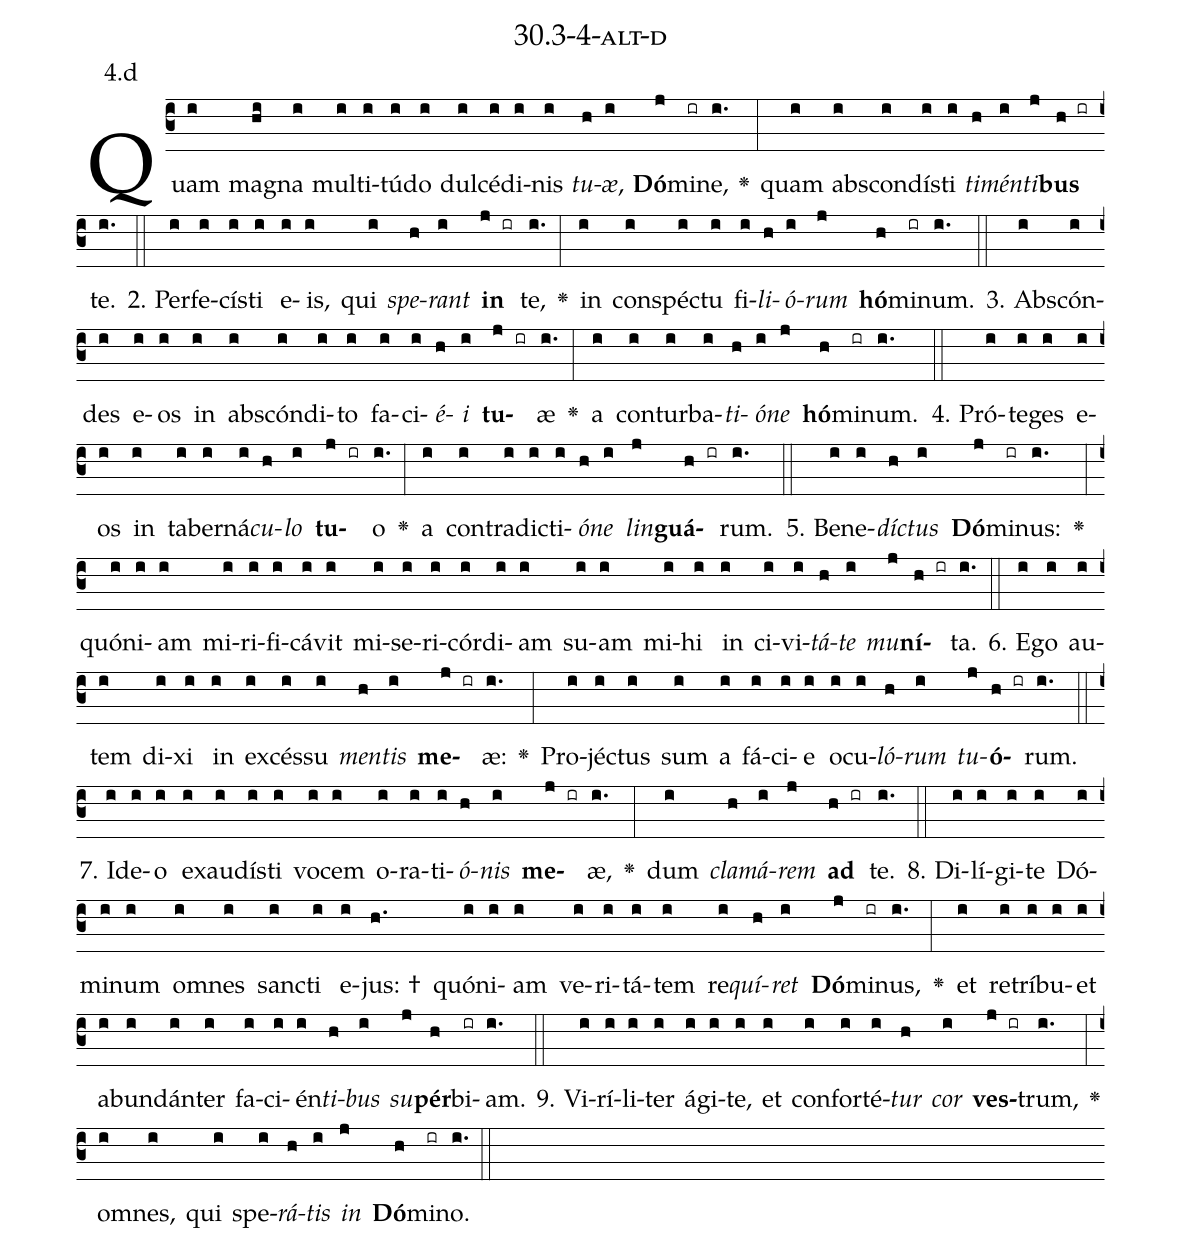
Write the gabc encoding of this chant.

name: 30.3-4-alt-d;
annotation: 4.d;
%%
(c3)Quam(i) ma(hi)gna(i) mul(i)ti(i)tú(i)do(i) dul(i)cé(i)di(i)nis(i) <i>tu</i>(h)<i>æ</i>,(i) <b>Dó</b>(j)mi(ir)ne,(i.) <v>\greheightstar</v>(:) quam(i) abs(i)con(i)dís(i)ti(i) <i>ti</i>(h)<i>mén</i>(i)<i>ti</i>(j)<b>bus</b>(h ir) te.(i.) (::)
2. Per(i)fe(i)cís(i)ti(i) e(i)is,(i) qui(i) <i>spe</i>(h)<i>rant</i>(i) <b>in</b>(j ir) te,(i.) <v>\greheightstar</v>(:) in(i) con(i)spéc(i)tu(i) fi(i)<i>li</i>(h)<i>ó</i>(i)<i>rum</i>(j) <b>hó</b>(h)mi(ir)num.(i.) (::)
3. Abs(i)cón(i)des(i) e(i)os(i) in(i) abs(i)cón(i)di(i)to(i) fa(i)ci(i)<i>é</i>(h)<i>i</i>(i) <b>tu</b>(j ir)æ(i.) <v>\greheightstar</v>(:) a(i) con(i)tur(i)ba(i)<i>ti</i>(h)<i>ó</i>(i)<i>ne</i>(j) <b>hó</b>(h)mi(ir)num.(i.) (::)
4. Pró(i)te(i)ges(i) e(i)os(i) in(i) ta(i)ber(i)ná(i)<i>cu</i>(h)<i>lo</i>(i) <b>tu</b>(j ir)o(i.) <v>\greheightstar</v>(:) a(i) con(i)tra(i)dic(i)ti(i)<i>ó</i>(h)<i>ne</i>(i) <i>lin</i>(j)<b>guá</b>(h ir)rum.(i.) (::)
5. Be(i)ne(i)<i>díc</i>(h)<i>tus</i>(i) <b>Dó</b>(j)mi(ir)nus:(i.) <v>\greheightstar</v>(:) quón(i)i(i)am(i) mi(i)ri(i)fi(i)cá(i)vit(i) mi(i)se(i)ri(i)cór(i)di(i)am(i) su(i)am(i) mi(i)hi(i) in(i) ci(i)vi(i)<i>tá</i>(h)<i>te</i>(i) <i>mu</i>(j)<b>ní</b>(h ir)ta.(i.) (::)
6. E(i)go(i) au(i)tem(i) di(i)xi(i) in(i) ex(i)cés(i)su(i) <i>men</i>(h)<i>tis</i>(i) <b>me</b>(j ir)æ:(i.) <v>\greheightstar</v>(:) Pro(i)jéc(i)tus(i) sum(i) a(i) fá(i)ci(i)e(i) o(i)cu(i)<i>ló</i>(h)<i>rum</i>(i) <i>tu</i>(j)<b>ó</b>(h ir)rum.(i.) (::)
7. Id(i)e(i)o(i) ex(i)au(i)dís(i)ti(i) vo(i)cem(i) o(i)ra(i)ti(i)<i>ó</i>(h)<i>nis</i>(i) <b>me</b>(j ir)æ,(i.) <v>\greheightstar</v>(:) dum(i) <i>cla</i>(h)<i>má</i>(i)<i>rem</i>(j) <b>ad</b>(h ir) te.(i.) (::)
8. Di(i)lí(i)gi(i)te(i) Dó(i)mi(i)num(i) om(i)nes(i) sanc(i)ti(i) e(i)jus: †(h.) quón(i)i(i)am(i) ve(i)ri(i)tá(i)tem(i) re(i)<i>quí</i>(h)<i>ret</i>(i) <b>Dó</b>(j)mi(ir)nus,(i.) <v>\greheightstar</v>(:) et(i) re(i)trí(i)bu(i)et(i) ab(i)un(i)dán(i)ter(i) fa(i)ci(i)én(i)<i>ti</i>(h)<i>bus</i>(i) <i>su</i>(j)<b>pér</b>(h)bi(ir)am.(i.) (::)
9. Vi(i)rí(i)li(i)ter(i) á(i)gi(i)te,(i) et(i) con(i)for(i)té(i)<i>tur</i>(h) <i>cor</i>(i) <b>ves</b>(j ir)trum,(i.) <v>\greheightstar</v>(:) om(i)nes,(i) qui(i) spe(i)<i>rá</i>(h)<i>tis</i>(i) <i>in</i>(j) <b>Dó</b>(h)mi(ir)no.(i.) (::)
